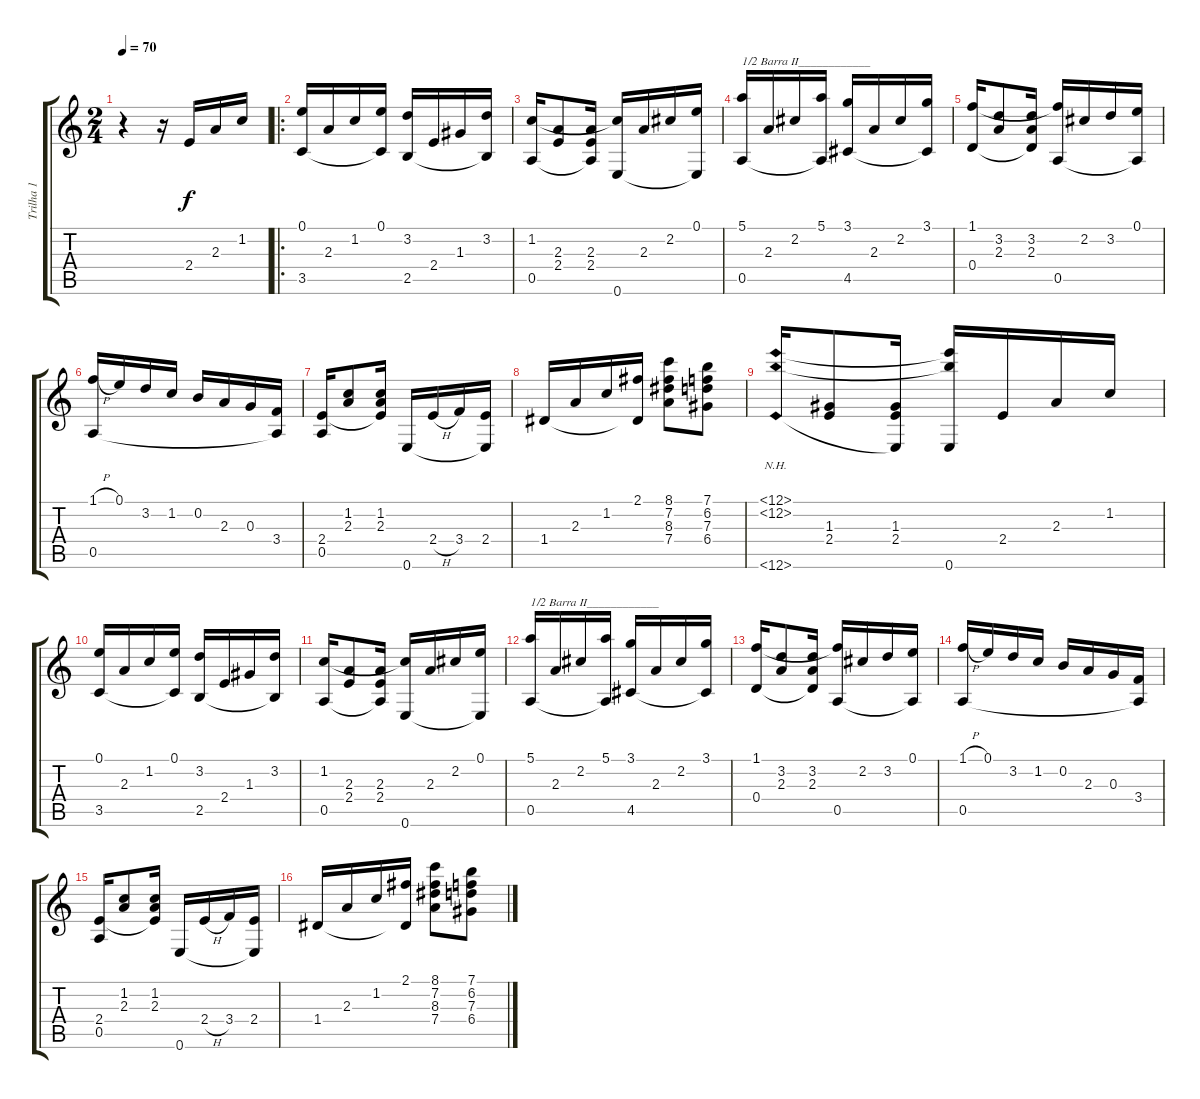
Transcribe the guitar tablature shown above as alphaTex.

\track ("Trilha 1" "Trilha 1") {instrument acousticguitarnylon}
\staff {score tabs}
\tuning (E4 B3 G3 D3 A2 E2) {hide}
\ts (2 4)
\tempo 70
\clef g2
\ks c
r.4{dy f instrument acousticguitarnylon} r.16 2.4.16 2.3.16 1.2.16 |
\ro
(0.1 3.5).16 2.3.16 1.2.16 (0.1 3.5{t}).16 (3.2 2.5).16 2.4.16 1.3.16 (3.2 2.5{t}).16 |
(1.2 0.5).16 (2.3 2.4).8 (2.3 2.4 0.5{t}).16 (1.2{t} 0.6).16 2.3.16 2.2.16 (0.1 0.6{t}).16 |
(5.1 0.5).16{txt "1/2 Barra II____________"} 2.3.16 2.2.16 (5.1 0.5{t}).16 (3.1 4.5).16 2.3.16 2.2.16 (3.1 4.5{t}).16 |
(1.1 0.4).16 (3.2 2.3).8 (3.2 2.3 0.4{t}).16 (1.1{t} 0.5).16 2.2.16 3.2.16 (0.1 0.5{t}).16 |
(1.1{h} 0.5).16 0.1.16 3.2.16 1.2.16 0.2.16 2.3.16 0.3.16 (3.4 0.5{t}).16 |
(2.4 0.5).16 (1.2 2.3).8 (1.2 2.3 2.4{t}).16 0.6.16 2.4{h}.16 3.4.16 (2.4 0.6{t}).16 |
1.4.16 2.3.16 1.2.16 (2.1 1.4{t}).16 (8.1 7.2 8.3 7.4).8 (7.1 6.2 7.3 6.4).8 |
(12.1{nh} 12.2{nh} 0.6{nh}).16 (1.3 2.4).8 (1.3 2.4 0.6{t}).16 (12.1{t} 12.2{t} 0.6).16 2.4.16 2.3.16 1.2.16 |
(0.1 3.5).16 2.3.16 1.2.16 (0.1 3.5{t}).16 (3.2 2.5).16 2.4.16 1.3.16 (3.2 2.5{t}).16 |
(1.2 0.5).16 (2.3 2.4).8 (2.3 2.4 0.5{t}).16 (1.2{t} 0.6).16 2.3.16 2.2.16 (0.1 0.6{t}).16 |
(5.1 0.5).16{txt "1/2 Barra II____________"} 2.3.16 2.2.16 (5.1 0.5{t}).16 (3.1 4.5).16 2.3.16 2.2.16 (3.1 4.5{t}).16 |
(1.1 0.4).16 (3.2 2.3).8 (3.2 2.3 0.4{t}).16 (1.1{t} 0.5).16 2.2.16 3.2.16 (0.1 0.5{t}).16 |
(1.1{h} 0.5).16 0.1.16 3.2.16 1.2.16 0.2.16 2.3.16 0.3.16 (3.4 0.5{t}).16 |
(2.4 0.5).16 (1.2 2.3).8 (1.2 2.3 2.4{t}).16 0.6.16 2.4{h}.16 3.4.16 (2.4 0.6{t}).16 |
1.4.16 2.3.16 1.2.16 (2.1 1.4{t}).16 (8.1 7.2 8.3 7.4).8 (7.1 6.2 7.3 6.4).8
